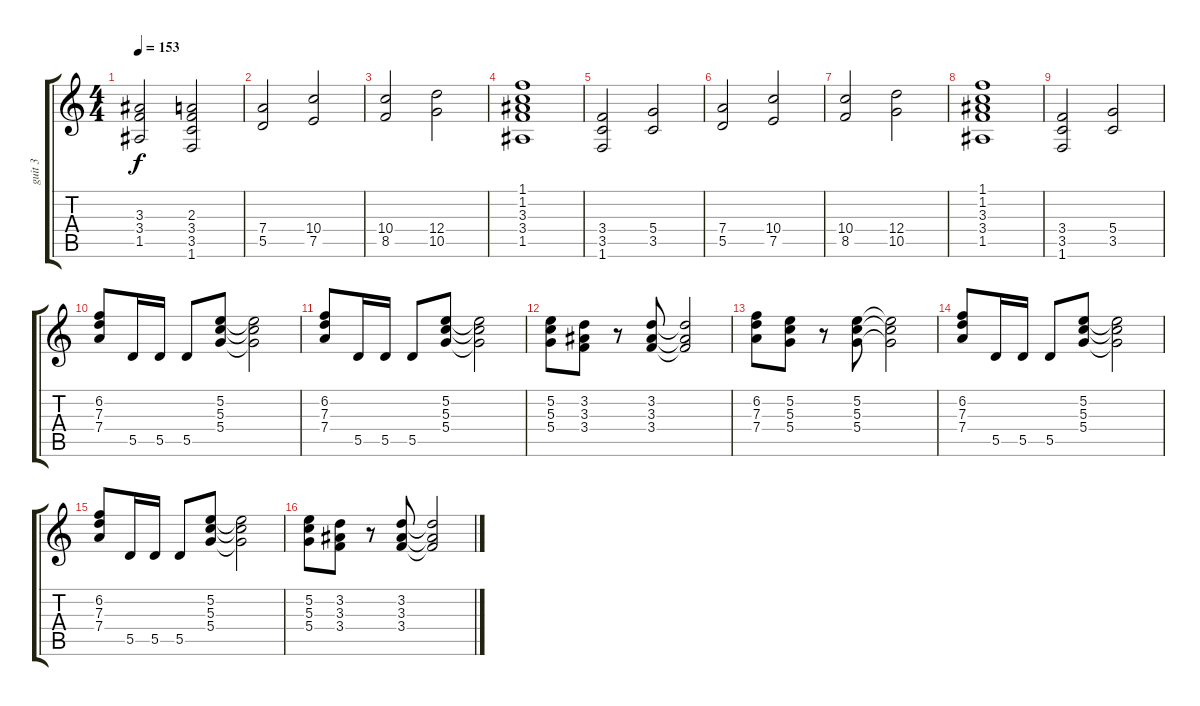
\track ("guit 3" "guit 3") {instrument distortionguitar}
\staff {score tabs}
\tuning (E4 B3 G3 D3 A2 E2) {hide}
\ts (4 4)
\tempo 153
\clef g2
\ks c
(3.3 3.4 1.5).2{dy f} (2.3 3.4 3.5 1.6).2 |
(7.4 5.5).2 (10.4 7.5).2 |
(10.4 8.5).2 (12.4 10.5).2 |
(1.1 1.2 3.3 3.4 1.5).1 |
(3.4 3.5 1.6).2 (5.4 3.5).2 |
(7.4 5.5).2 (10.4 7.5).2 |
(10.4 8.5).2 (12.4 10.5).2 |
(1.1 1.2 3.3 3.4 1.5).1 |
(3.4 3.5 1.6).2 (5.4 3.5).2 |
(6.2 7.3 7.4).8 5.5.16 5.5.16 5.5.8 (5.2 5.3 5.4).8 (5.2{t} 5.3{t} 5.4{t}).2 |
(6.2 7.3 7.4).8 5.5.16 5.5.16 5.5.8 (5.2 5.3 5.4).8 (5.2{t} 5.3{t} 5.4{t}).2 |
(5.2 5.3 5.4).8 (3.2 3.3 3.4).8 r.8 (3.2 3.3 3.4).8 (3.2{t} 3.3{t} 3.4{t}).2 |
(6.2 7.3 7.4).8 (5.2 5.3 5.4).8 r.8 (5.2 5.3 5.4).8 (5.2{t} 5.3{t} 5.4{t}).2 |
(6.2 7.3 7.4).8 5.5.16 5.5.16 5.5.8 (5.2 5.3 5.4).8 (5.2{t} 5.3{t} 5.4{t}).2 |
(6.2 7.3 7.4).8 5.5.16 5.5.16 5.5.8 (5.2 5.3 5.4).8 (5.2{t} 5.3{t} 5.4{t}).2 |
(5.2 5.3 5.4).8 (3.2 3.3 3.4).8 r.8 (3.2 3.3 3.4).8 (3.2{t} 3.3{t} 3.4{t}).2
